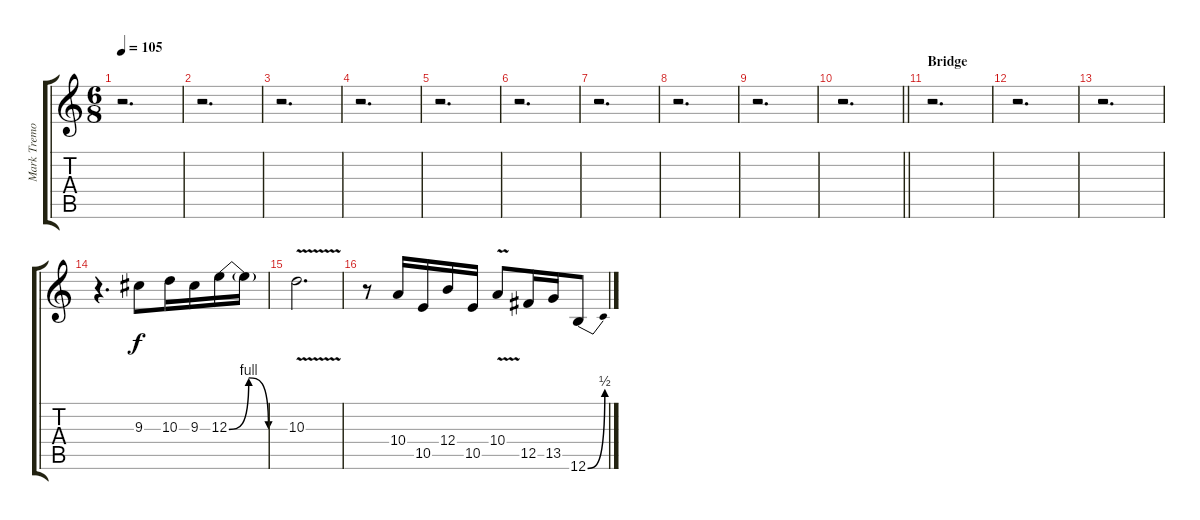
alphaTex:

\track ("Mark Tremonti" "Mark Tremo") {instrument distortionguitar}
\staff {score tabs}
\tuning (Db4 Ab3 E3 B2 Gb2 B1) {hide}
\ts (6 8)
\tempo 105
\clef g2
\ks c
r.2{d dy f} |
r.2{d} |
r.2{d} |
r.2{d} |
r.2{d} |
r.2{d} |
r.2{d} |
r.2{d} |
r.2{d} |
\barLineRight lightlight
r.2{d} |
\section ("" "Bridge")
r.2{d} |
r.2{d} |
r.2{d} |
r.4{d} 9.3.8 10.3.16 9.3.16 12.3{be (bendrelease 0 0 15 4 30 4 60 0)}.16 12.3{t}.16 |
10.3{v}.2{d} |
r.8 10.4.16 10.5.16 12.4.16 10.5.16 10.4{v}.8 12.5.16 13.5.16 12.6{be (bend 0 0 60 2)}.8
